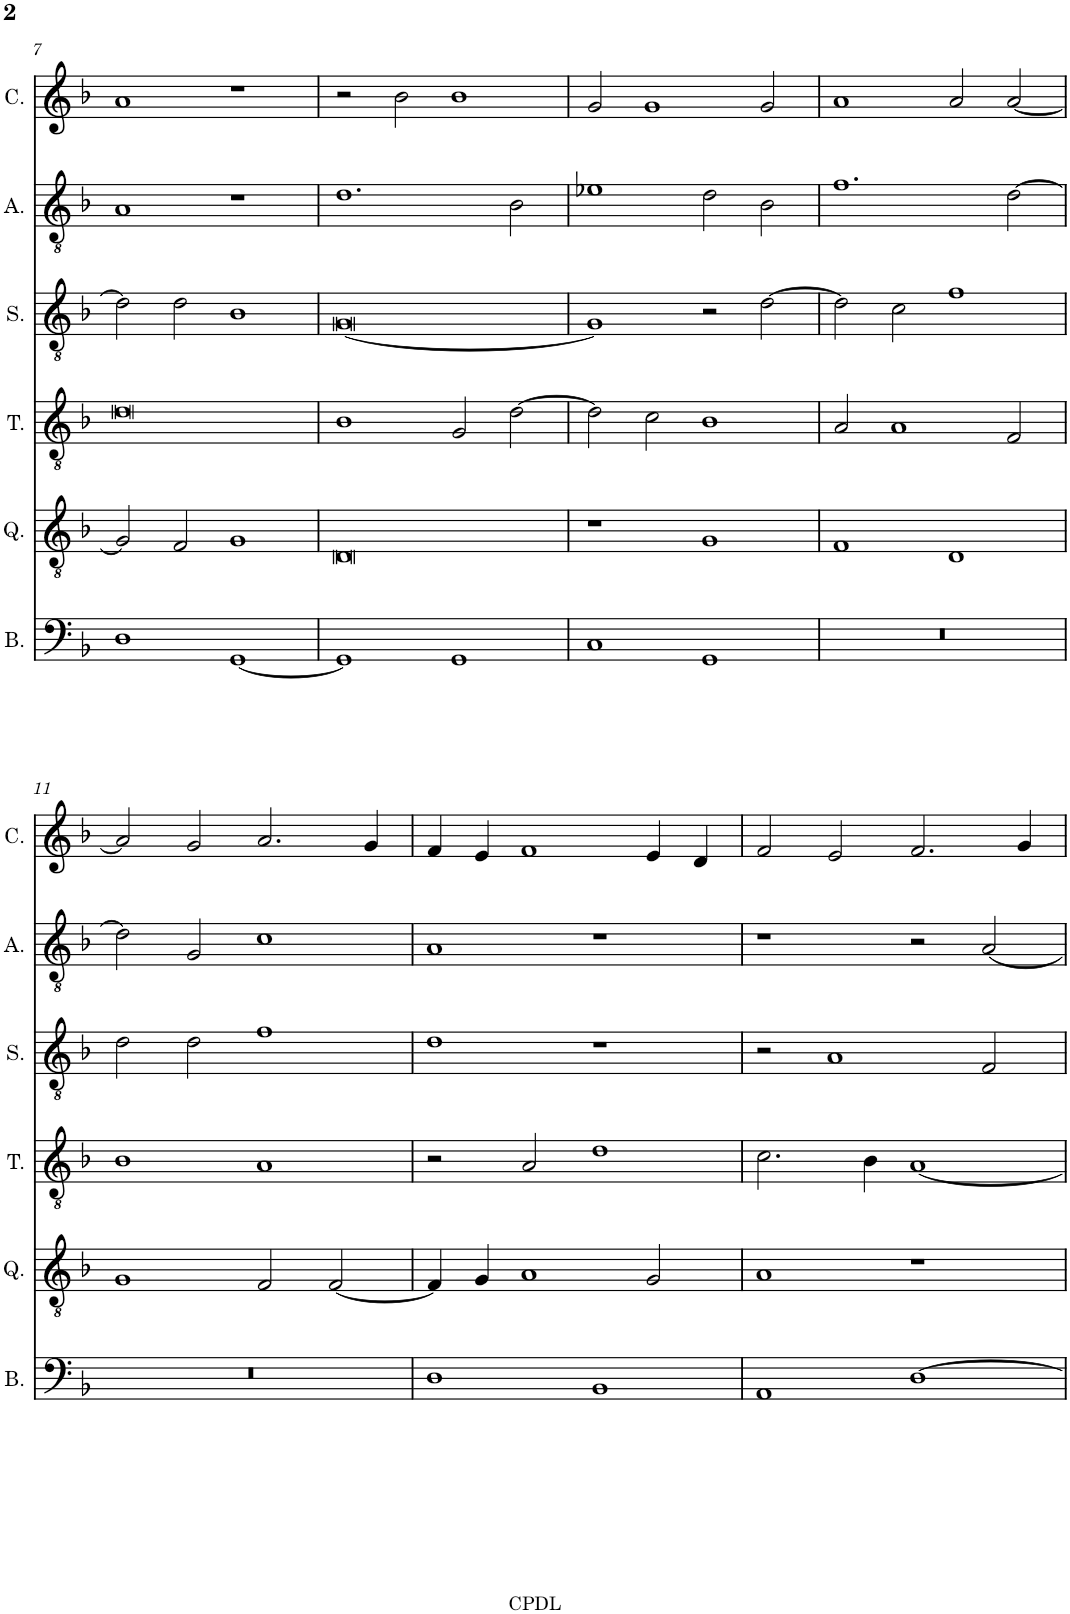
**kern	**kern	**kern	**kern	**kern	**kern
*part6	*part5	*part4	*part3	*part2	*part1
*staff6	*staff5	*staff4	*staff3	*staff2	*staff1
*I"Bassus	*I"Quintus	*I"Tenor	*I"Sextus	*I"Altus	*I"Cantus
*I'B.	*I'Q.	*I'T.	*I'S.	*I'A.	*I'C.
!!LO:PB:g=z
*clefF4	*clefGv2	*clefGv2	*clefGv2	*clefGv2	*clefG2
*k[b-]	*k[b-]	*k[b-]	*k[b-]	*k[b-]	*k[b-]
*F:	*F:	*F:	*F:	*F:	*F:
*M4/2	*M4/2	*M4/2	*M4/2	*M4/2	*M4/2
=7	=7	=7	=7	=7	=7
1D	2G/]	0d	2d\]	1A	1a
.	2F/	.	2d\	.	.
[1GG	1G	.	1B-	1r	1r
=8	=8	=8	=8	=8	=8
1GG]	0D	1B-	[0G	1.d	2r
.	.	.	.	.	2b-\
1GG	.	2G/	.	.	1b-
.	.	[2d\	.	2B-\	.
=9	=9	=9	=9	=9	=9
1C	1r	2d\]	1G]	1e-X	2g/
.	.	2c\	.	.	1g
1GG	1G	1B-	2r	2d\	.
.	.	.	[2d\	2B-\	2g/
=10	=10	=10	=10	=10	=10
0r	1F	2A/	2d\]	1.f	1a
.	.	1A	2c\	.	.
.	1D	.	1f	.	2a/
.	.	2F/	.	[2d\	[2a/
!!LO:LB:g=z
=11	=11	=11	=11	=11	=11
0r	1G	1B-	2d\	2d\]	2a/]
.	.	.	2d\	2G/	2g/
.	2F/	1A	1f	1c	2.a/
.	[2F/	.	.	.	.
.	.	.	.	.	4g/
=12	=12	=12	=12	=12	=12
1D	4F/]	2r	1d	1A	4f/
.	4G/	.	.	.	4e/
.	1A	2A/	.	.	1f
1BB-	.	1d	1r	1r	.
.	2G/	.	.	.	4e/
.	.	.	.	.	4d/
=13	=13	=13	=13	=13	=13
1AA	1A	2.c\	2r	1r	2f/
.	.	.	1A	.	2e/
.	.	4B-\	.	.	.
[1D	1r	[1A	.	2r	2.f/
.	.	.	2F/	[2A/	.
.	.	.	.	.	4g/
=	=	=	=	=	=
*-	*-	*-	*-	*-	*-
